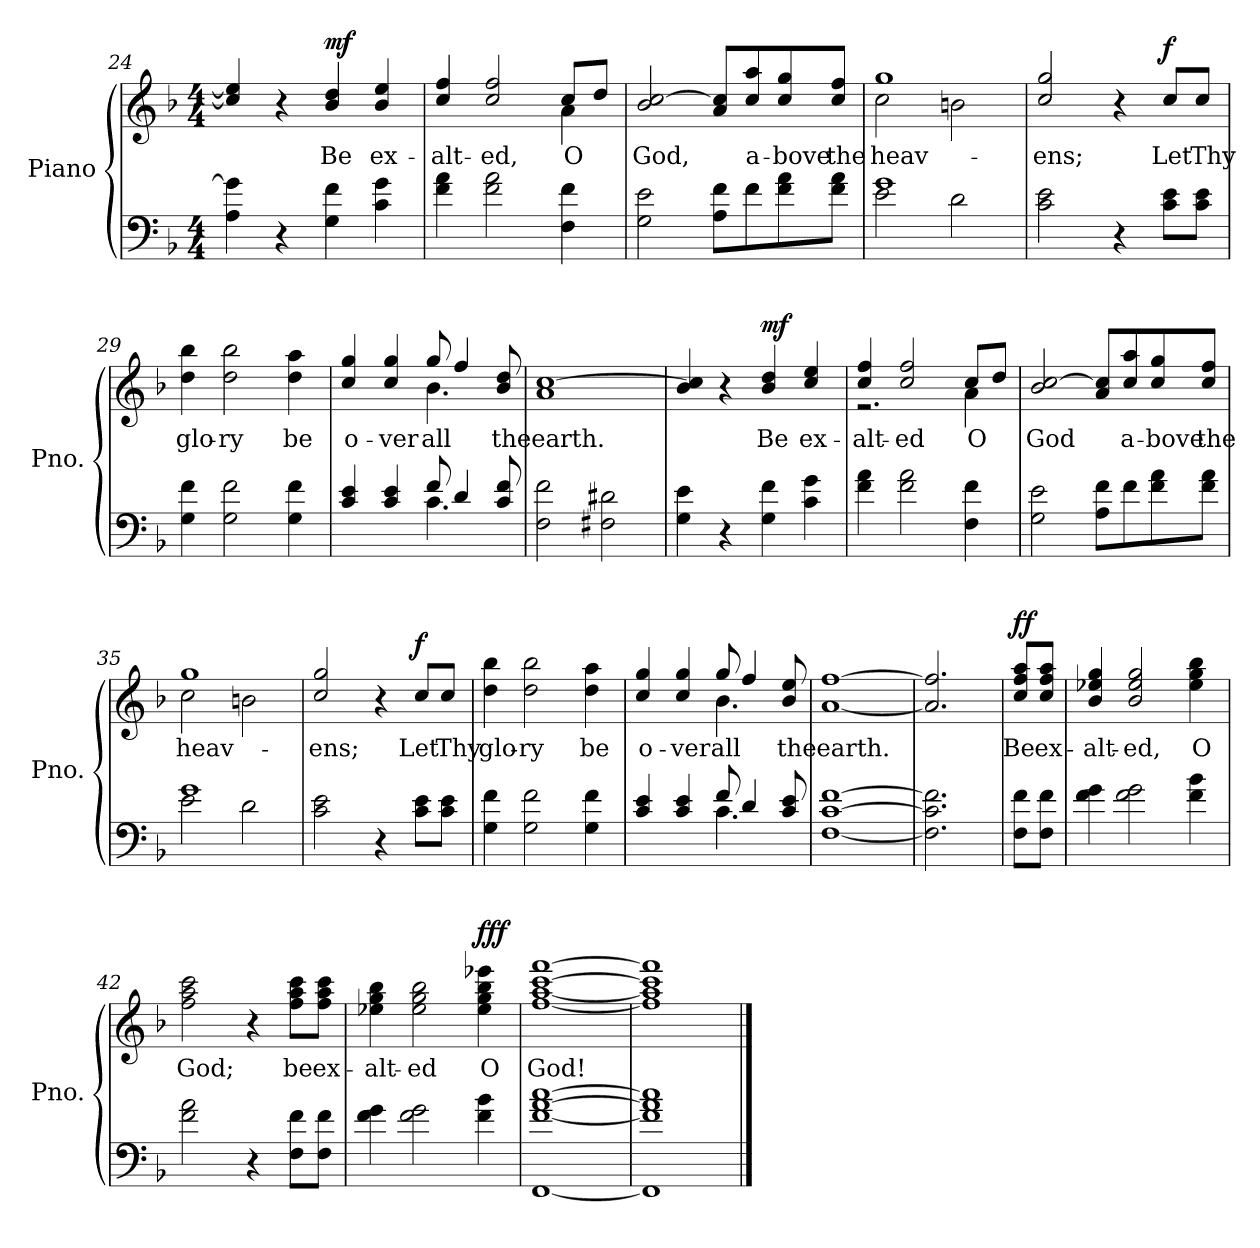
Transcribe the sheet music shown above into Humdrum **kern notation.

**kern	**kern	**text	**dynam
*part1	*part1	*part1	*part1
*staff2	*staff1	*staff1	*staff1/2
*I"Piano	*	*	*
*I'Pno.	*	*	*
*clefF4	*clefG2	*	*
*ITrd4c7	*ITrd4c7	*	*
*k[b-e-]	*k[b-e-]	*	*
*M4/4	*M4/4	*	*
=24	=24	=24	=24
4D\ 4c\]	4f/] 4a/]	.	.
4r	4r	.	.
!	!	!LO:LY:b	!LO:DY:b
4C\ 4B-\	4e-/ 4g/	Be	mf
!	!	!LO:LY:b	!
4F\ 4c\	4e-/ 4a/	ex-	.
=25	=25	=25	=25
!	!	!LO:LY:b	!
*	*^	*	*
4B-\ 4d\	4f/ 4b-/	2.ryy	-alt-	.
!	!	!	!LO:LY:b	!
2B-\ 2d\	2f/ 2b-/	.	-ed,	.
!	!	!	!LO:LY:b	!
4BB-\ 4B-\	8f/L	4d\	O	.
.	8g/J	.	.	.
*	*v	*v	*	*
=26	=26	=26	=26
!	!	!LO:LY:b	!
2C\ 2A\	2e-/ [2f/	God,	.
8D\ 8B-\L	8d/ 8f/]L	.	.
!	!	!LO:LY:b	!
8B-\	8f/ 8dd/	a-	.
!	!	!LO:LY:b	!
8B-\ 8d\	8f/ 8cc/	-bove	.
!	!	!LO:LY:b	!
8B-\ 8d\J	8f/ 8b-/J	the	.
=27	=27	=27	=27
*^	*	*	*
!	!	!	!LO:LY:b	!
*	*	*^	*	*
1c	2A\	1cc	2f\	heav-	.
.	2G\	.	2en\	.	.
!!LO:LB:g=z
=28	=28	=28	=28	=28	=28
!	!	!	!	!LO:LY:b	!
*v	*v	*	*	*	*
*	*v	*v	*	*
2F\ 2A\	2f/ 2cc/	-ens;	.
4r	4r	.	.
!	!	!LO:LY:b	!LO:DY:b
8F\ 8A\L	8f/L	Let	f
!	!	!LO:LY:b	!
8F\ 8A\J	8f/J	Thy	.
=29	=29	=29	=29
!	!	!LO:LY:b	!
4C\ 4B-\	4g\ 4ee-\	glo-	.
!	!	!LO:LY:b	!
2C\ 2B-\	2g\ 2ee-\	-ry	.
!	!	!LO:LY:b	!
4C\ 4B-\	4g\ 4dd\	be	.
=30	=30	=30	=30
*^	*	*	*
!	!	!	!LO:LY:b	!
*	*	*^	*	*
4F/ 4A/	2ryy	4f/ 4cc/	2ryy	o-	.
!	!	!	!	!LO:LY:b	!
4F/ 4A/	.	4f/ 4cc/	.	-ver	.
!	!	!	!	!LO:LY:b	!
8B-/	4.F\	8cc/	4.e-\	all	.
4G/	.	4b-/	.	.	.
!	!	!	!	!LO:LY:b	!
8F/ 8B-/	8ryy	8e-/ 8g/	8ryy	the	.
=31	=31	=31	=31	=31	=31
!	!	!	!	!LO:LY:b	!
*v	*v	*	*	*	*
*	*v	*v	*	*
2BB-\ 2B-\	1d [1f	earth.	.
2BBn\ 2G#X\	.	.	.
=32	=32	=32	=32
4C\ 4A\	4e-/ 4f/]	.	.
4r	4r	.	.
!	!	!LO:LY:b	!LO:DY:b
4C\ 4B-\	4e-/ 4g/	Be	mf
!	!	!LO:LY:b	!
4F\ 4c\	4f/ 4a/	ex-	.
=33	=33	=33	=33
!	!	!LO:LY:b	!
*	*^	*	*
4B-\ 4d\	4f/ 4b-/	2.r	-alt-	.
!	!	!	!LO:LY:b	!
2B-\ 2d\	2f/ 2b-/	.	-ed	.
!	!	!	!LO:LY:b	!
4BB-\ 4B-\	8f/L	4d\	O	.
.	8g/J	.	.	.
*	*v	*v	*	*
!!LO:PB:g=z
=34	=34	=34	=34
!	!	!LO:LY:b	!
2C\ 2A\	2e-/ [2f/	God	.
8D\ 8B-\L	8d/ 8f/]L	.	.
!	!	!LO:LY:b	!
8B-\	8f/ 8dd/	a-	.
!	!	!LO:LY:b	!
8B-\ 8d\	8f/ 8cc/	-bove	.
!	!	!LO:LY:b	!
8B-\ 8d\J	8f/ 8b-/J	the	.
=35	=35	=35	=35
*^	*	*	*
!	!	!	!LO:LY:b	!
*	*	*^	*	*
1c	2A\	1cc	2f\	heav-	.
.	2G\	.	2en\	.	.
=36	=36	=36	=36	=36	=36
!	!	!	!	!LO:LY:b	!
*v	*v	*	*	*	*
*	*v	*v	*	*
2F\ 2A\	2f/ 2cc/	-ens;	.
4r	4r	.	.
!	!	!LO:LY:b	!LO:DY:b
8F\ 8A\L	8f/L	Let	f
!	!	!LO:LY:b	!
8F\ 8A\J	8f/J	Thy	.
=37	=37	=37	=37
!	!	!LO:LY:b	!
4C\ 4B-\	4g\ 4ee-\	glo-	.
!	!	!LO:LY:b	!
2C\ 2B-\	2g\ 2ee-\	-ry	.
!	!	!LO:LY:b	!
4C\ 4B-\	4g\ 4dd\	be	.
=38	=38	=38	=38
*^	*	*	*
!	!	!	!LO:LY:b	!
*	*	*^	*	*
4F/ 4A/	2ryy	4f/ 4cc/	2ryy	o-	.
!	!	!	!	!LO:LY:b	!
4F/ 4A/	.	4f/ 4cc/	.	-ver	.
!	!	!	!	!LO:LY:b	!
8B-/	4.F\	8cc/	4.e-\	all	.
4G/	.	4b-/	.	.	.
!	!	!	!	!LO:LY:b	!
8F/ 8A/	8ryy	8e-/ 8a/	8ryy	the	.
=39	=39	=39	=39	=39	=39
!	!	!	!	!LO:LY:b	!
*v	*v	*	*	*	*
*	*v	*v	*	*
[1BB- [1F [1B-	[1d [1b-	earth.	.
=40	=40	=40	=40
2.BB-\] 2.F\] 2.B-\]	2.d/] 2.b-/]	.	.
!!LO:LB:g=z
=40X2	=40X2	=40X2	=40X2
*	*MM80	*	*
!	!	!LO:LY:b	!LO:DY:b
8BB-\ 8B-\L	8f/ 8b-/ 8dd/L	Be	ff
!	!	!LO:LY:b	!
8BB-\ 8B-\J	8f/ 8b-/ 8dd/J	ex-	.
=41	=41	=41	=41
!	!	!LO:LY:b	!
4B-\ 4c\	4e-/ 4a-X/ 4cc/	-alt-	.
!	!	!LO:LY:b	!
2B-\ 2c\	2e-/ 2a-/ 2cc/	-ed,	.
!	!	!LO:LY:b	!
4B-\ 4e-\	4a-\ 4cc\ 4ee-\	O	.
=42	=42	=42	=42
!	!	!LO:LY:b	!
2B-\ 2d\	2b-\ 2dd\ 2ff\	God;	.
4r	4r	.	.
*	*MM70	*	*
!	!	!LO:LY:b	!
8BB-\ 8B-\L	8b-\ 8dd\ 8ff\L	be	.
!	!	!LO:LY:b	!
8BB-\ 8B-\J	8b-\ 8dd\ 8ff\J	ex-	.
=43	=43	=43	=43
!	!	!LO:LY:b	!
4B-\ 4c\	4a-X\ 4cc\ 4ee-\	-alt-	.
!	!	!LO:LY:b	!
2B-\ 2c\	2a-\ 2cc\ 2ee-\	-ed	.
*	*MM60	*	*
!	!	!LO:LY:b	!LO:DY:b
4B-\ 4e-\	4a-\ 4cc\ 4ee-\ 4aa-X\	O	fff
=44	=44	=44	=44
!	!	!LO:LY:b	!
[1BBB- [1B- [1d [1f	[1b- [1dd [1ff [1bb-	God!	.
=45	=45	=45	=45
1BBB-] 1B-] 1d] 1f]	1b-] 1dd] 1ff] 1bb-]	.	.
==	==	==	==
*-	*-	*-	*-
